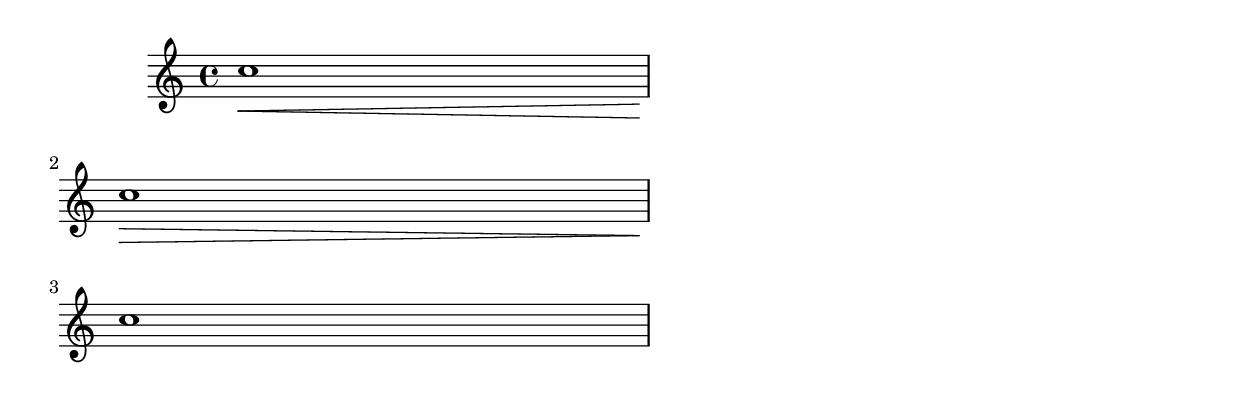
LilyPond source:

\version "1.7.6"
\header{
texidoc = "Broken crescendi should look be open on one side."
}

\score { \notes \relative c'' { 
    c1 \< \break \! c1  \> \break \! c1 
  }
  \paper {
    linewidth = 10.\cm
  }
}
  
%% new-chords-done %%
